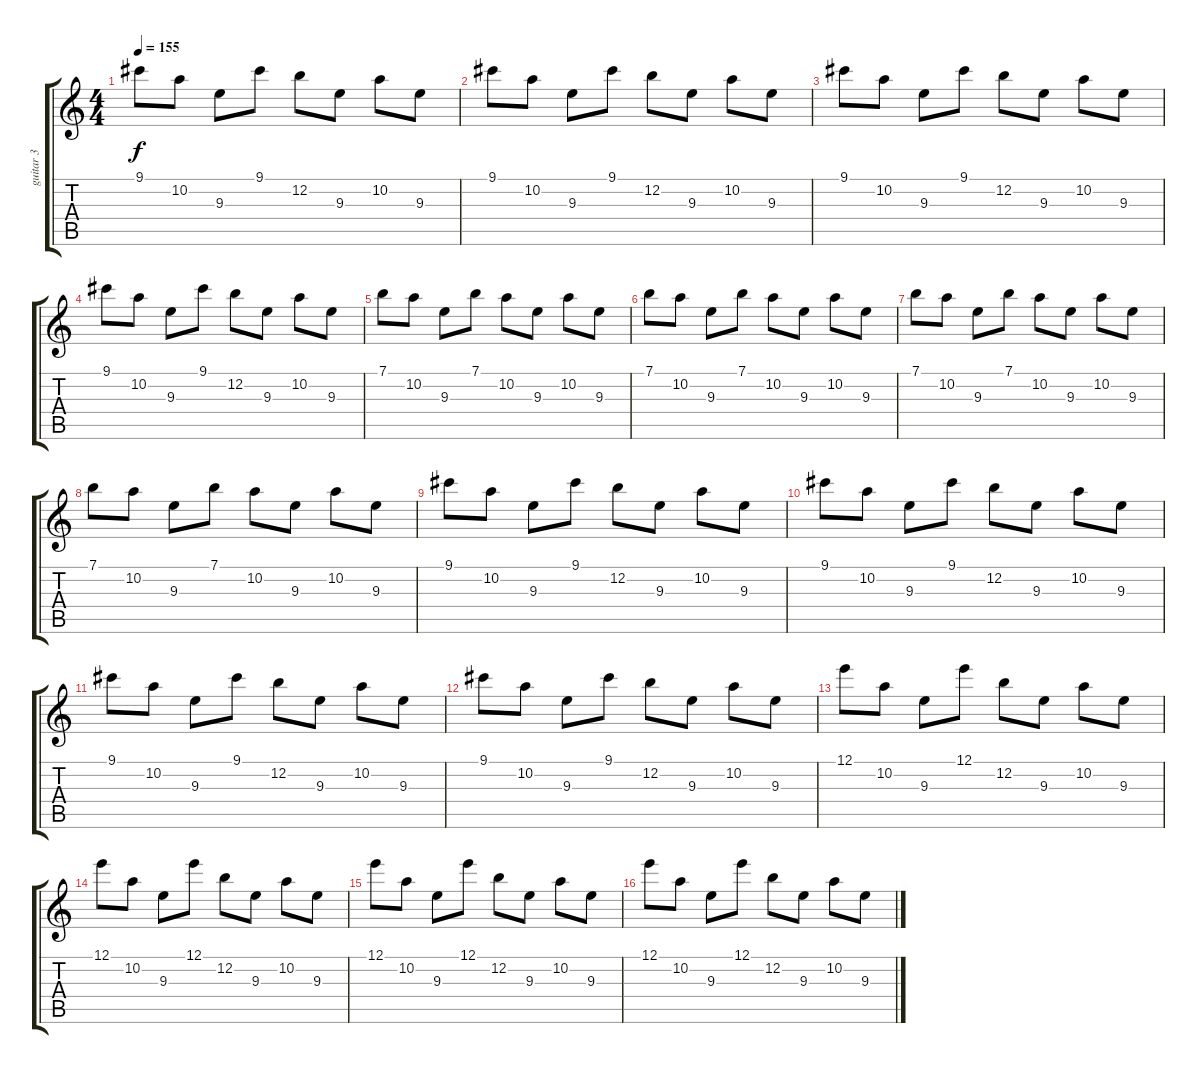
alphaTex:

\track ("guitar 3" "guitar 3") {instrument acousticguitarnylon}
\staff {score tabs}
\tuning (E4 B3 G3 D3 A2 E2) {hide}
\ts (4 4)
\tempo 155
\clef g2
\ks c
9.1.8{dy f} 10.2.8 9.3.8 9.1.8 12.2.8 9.3.8 10.2.8 9.3.8 |
9.1.8 10.2.8 9.3.8 9.1.8 12.2.8 9.3.8 10.2.8 9.3.8 |
9.1.8 10.2.8 9.3.8 9.1.8 12.2.8 9.3.8 10.2.8 9.3.8 |
9.1.8 10.2.8 9.3.8 9.1.8 12.2.8 9.3.8 10.2.8 9.3.8 |
7.1.8 10.2.8 9.3.8 7.1.8 10.2.8 9.3.8 10.2.8 9.3.8 |
7.1.8 10.2.8 9.3.8 7.1.8 10.2.8 9.3.8 10.2.8 9.3.8 |
7.1.8 10.2.8 9.3.8 7.1.8 10.2.8 9.3.8 10.2.8 9.3.8 |
7.1.8 10.2.8 9.3.8 7.1.8 10.2.8 9.3.8 10.2.8 9.3.8 |
9.1.8 10.2.8 9.3.8 9.1.8 12.2.8 9.3.8 10.2.8 9.3.8 |
9.1.8 10.2.8 9.3.8 9.1.8 12.2.8 9.3.8 10.2.8 9.3.8 |
9.1.8 10.2.8 9.3.8 9.1.8 12.2.8 9.3.8 10.2.8 9.3.8 |
9.1.8 10.2.8 9.3.8 9.1.8 12.2.8 9.3.8 10.2.8 9.3.8 |
12.1.8 10.2.8 9.3.8 12.1.8 12.2.8 9.3.8 10.2.8 9.3.8 |
12.1.8 10.2.8 9.3.8 12.1.8 12.2.8 9.3.8 10.2.8 9.3.8 |
12.1.8 10.2.8 9.3.8 12.1.8 12.2.8 9.3.8 10.2.8 9.3.8 |
12.1.8 10.2.8 9.3.8 12.1.8 12.2.8 9.3.8 10.2.8 9.3.8
